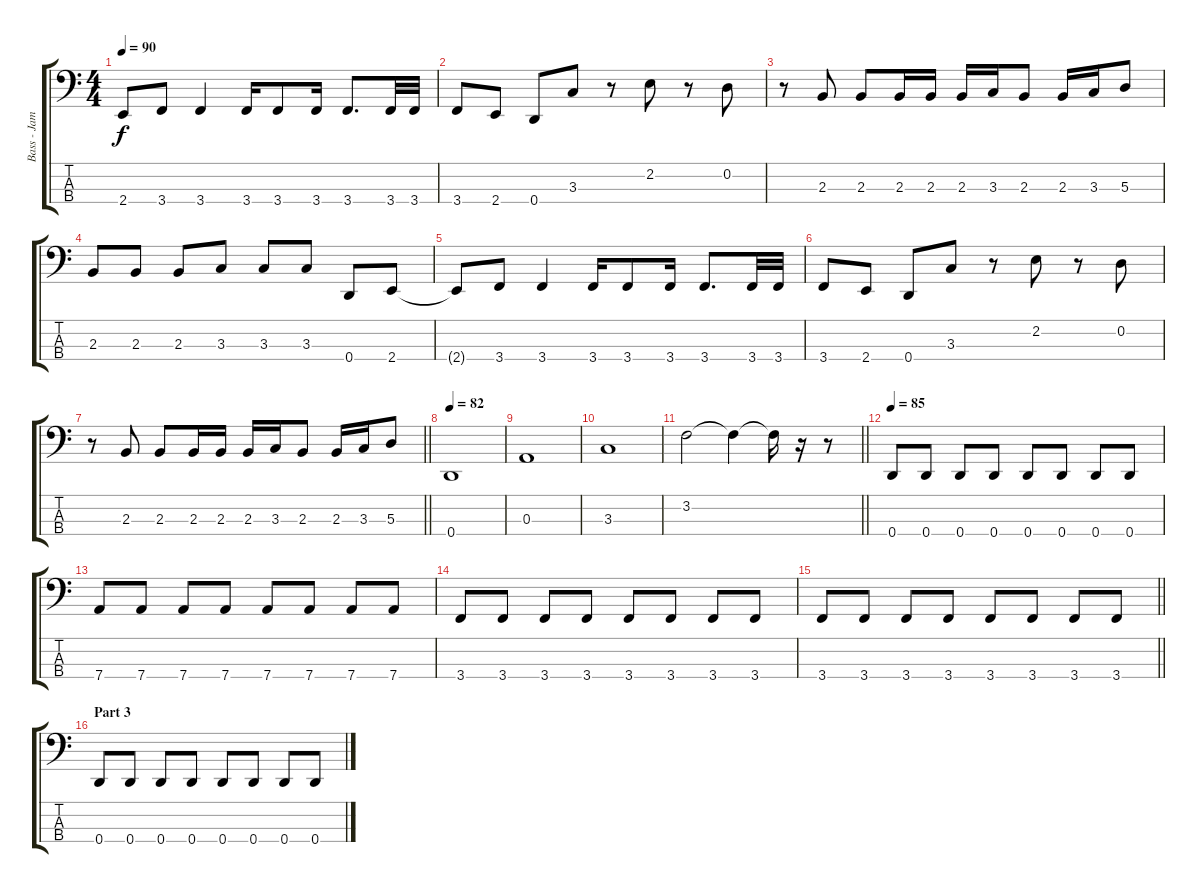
\track ("Bass - James Johnston" "Bass - Jam") {instrument electricbassfinger}
\staff {score tabs}
\tuning (G2 D2 A1 D1) {hide}
\ts (4 4)
\tempo 90
\clef f4
\ks c
2.4{t}.8{dy f} 3.4.8 3.4.4 3.4.16 3.4.8 3.4.16 3.4.8{d} 3.4.32 3.4.32 |
3.4.8 2.4.8 0.4.8 3.3.8 r.8 2.2.8 r.8 0.2.8 |
r.8 2.3.8 2.3.8 2.3.16 2.3.16 2.3.16 3.3.16 2.3.8 2.3.16 3.3.16 5.3.8 |
2.3.8 2.3.8 2.3.8 3.3.8 3.3.8 3.3.8 0.4.8 2.4.8 |
2.4{t}.8 3.4.8 3.4.4 3.4.16 3.4.8 3.4.16 3.4.8{d} 3.4.32 3.4.32 |
3.4.8 2.4.8 0.4.8 3.3.8 r.8 2.2.8 r.8 0.2.8 |
\barLineRight lightlight
r.8 2.3.8 2.3.8 2.3.16 2.3.16 2.3.16 3.3.16 2.3.8 2.3.16 3.3.16 5.3.8 |
\tempo 82
0.4.1 |
0.3.1 |
3.3.1 |
\barLineRight lightlight
3.2.2 3.2{t}.4 3.2{t}.16 r.16 r.8 |
\tempo 85
0.4.8 0.4.8 0.4.8 0.4.8 0.4.8 0.4.8 0.4.8 0.4.8 |
7.4.8 7.4.8 7.4.8 7.4.8 7.4.8 7.4.8 7.4.8 7.4.8 |
3.4.8 3.4.8 3.4.8 3.4.8 3.4.8 3.4.8 3.4.8 3.4.8 |
\barLineRight lightlight
3.4.8 3.4.8 3.4.8 3.4.8 3.4.8 3.4.8 3.4.8 3.4.8 |
\section ("" "Part 3")
0.4.8 0.4.8 0.4.8 0.4.8 0.4.8 0.4.8 0.4.8 0.4.8
